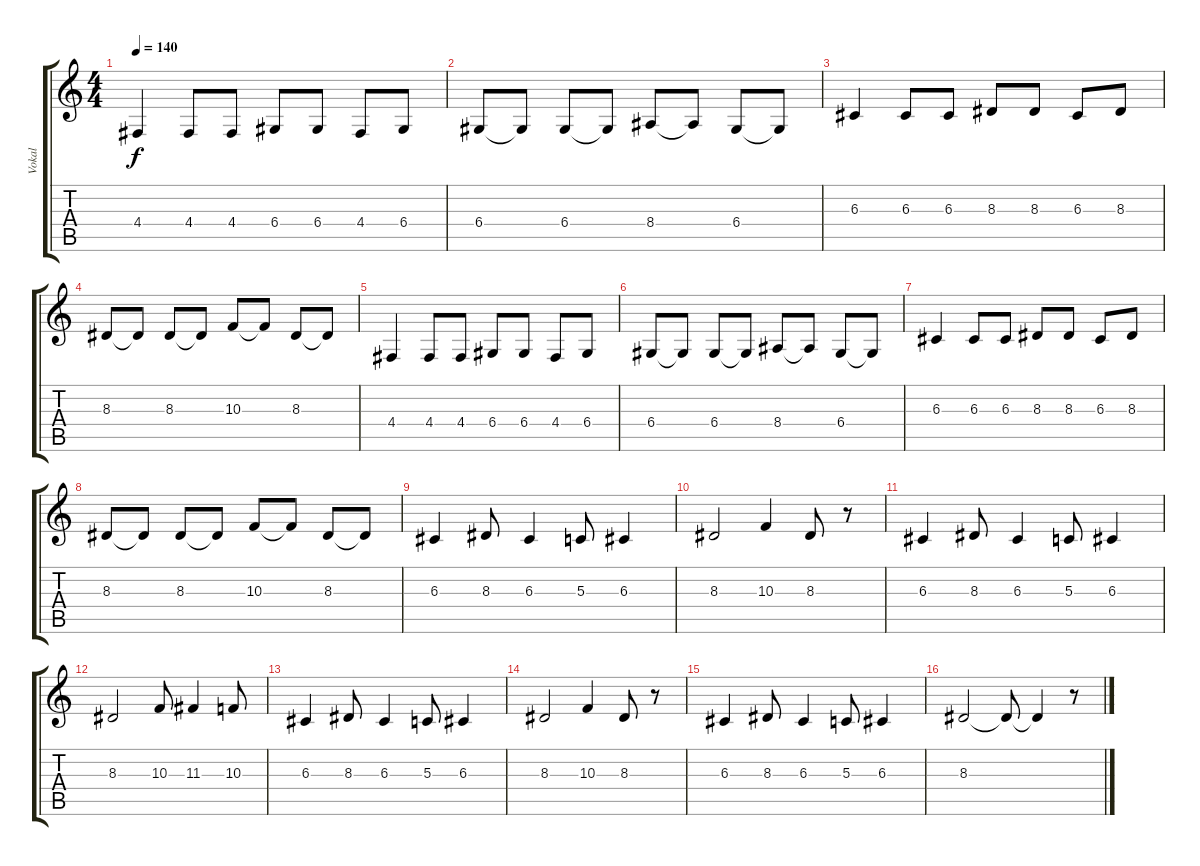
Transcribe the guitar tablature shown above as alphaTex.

\track ("Vokal" "Vokal") {instrument bassoon}
\staff {score tabs}
\tuning (E4 B3 G3 D3 A2 E2) {hide}
\ts (4 4)
\tempo 140
\clef g2
\ks c
4.4.4{dy f} 4.4.8 4.4.8 6.4.8 6.4.8 4.4.8 6.4.8 |
6.4.8 6.4{t}.8 6.4.8 6.4{t}.8 8.4.8 8.4{t}.8 6.4.8 6.4{t}.8 |
6.3.4 6.3.8 6.3.8 8.3.8 8.3.8 6.3.8 8.3.8 |
8.3.8 8.3{t}.8 8.3.8 8.3{t}.8 10.3.8 10.3{t}.8 8.3.8 8.3{t}.8 |
4.4.4 4.4.8 4.4.8 6.4.8 6.4.8 4.4.8 6.4.8 |
6.4.8 6.4{t}.8 6.4.8 6.4{t}.8 8.4.8 8.4{t}.8 6.4.8 6.4{t}.8 |
6.3.4 6.3.8 6.3.8 8.3.8 8.3.8 6.3.8 8.3.8 |
8.3.8 8.3{t}.8 8.3.8 8.3{t}.8 10.3.8 10.3{t}.8 8.3.8 8.3{t}.8 |
6.3.4 8.3.8 6.3.4 5.3.8 6.3.4 |
8.3.2 10.3.4 8.3.8 r.8 |
6.3.4 8.3.8 6.3.4 5.3.8 6.3.4 |
8.3.2 10.3.8 11.3.4 10.3.8 |
6.3.4 8.3.8 6.3.4 5.3.8 6.3.4 |
8.3.2 10.3.4 8.3.8 r.8 |
6.3.4 8.3.8 6.3.4 5.3.8 6.3.4 |
8.3.2 8.3{t}.8 8.3{t}.4 r.8
